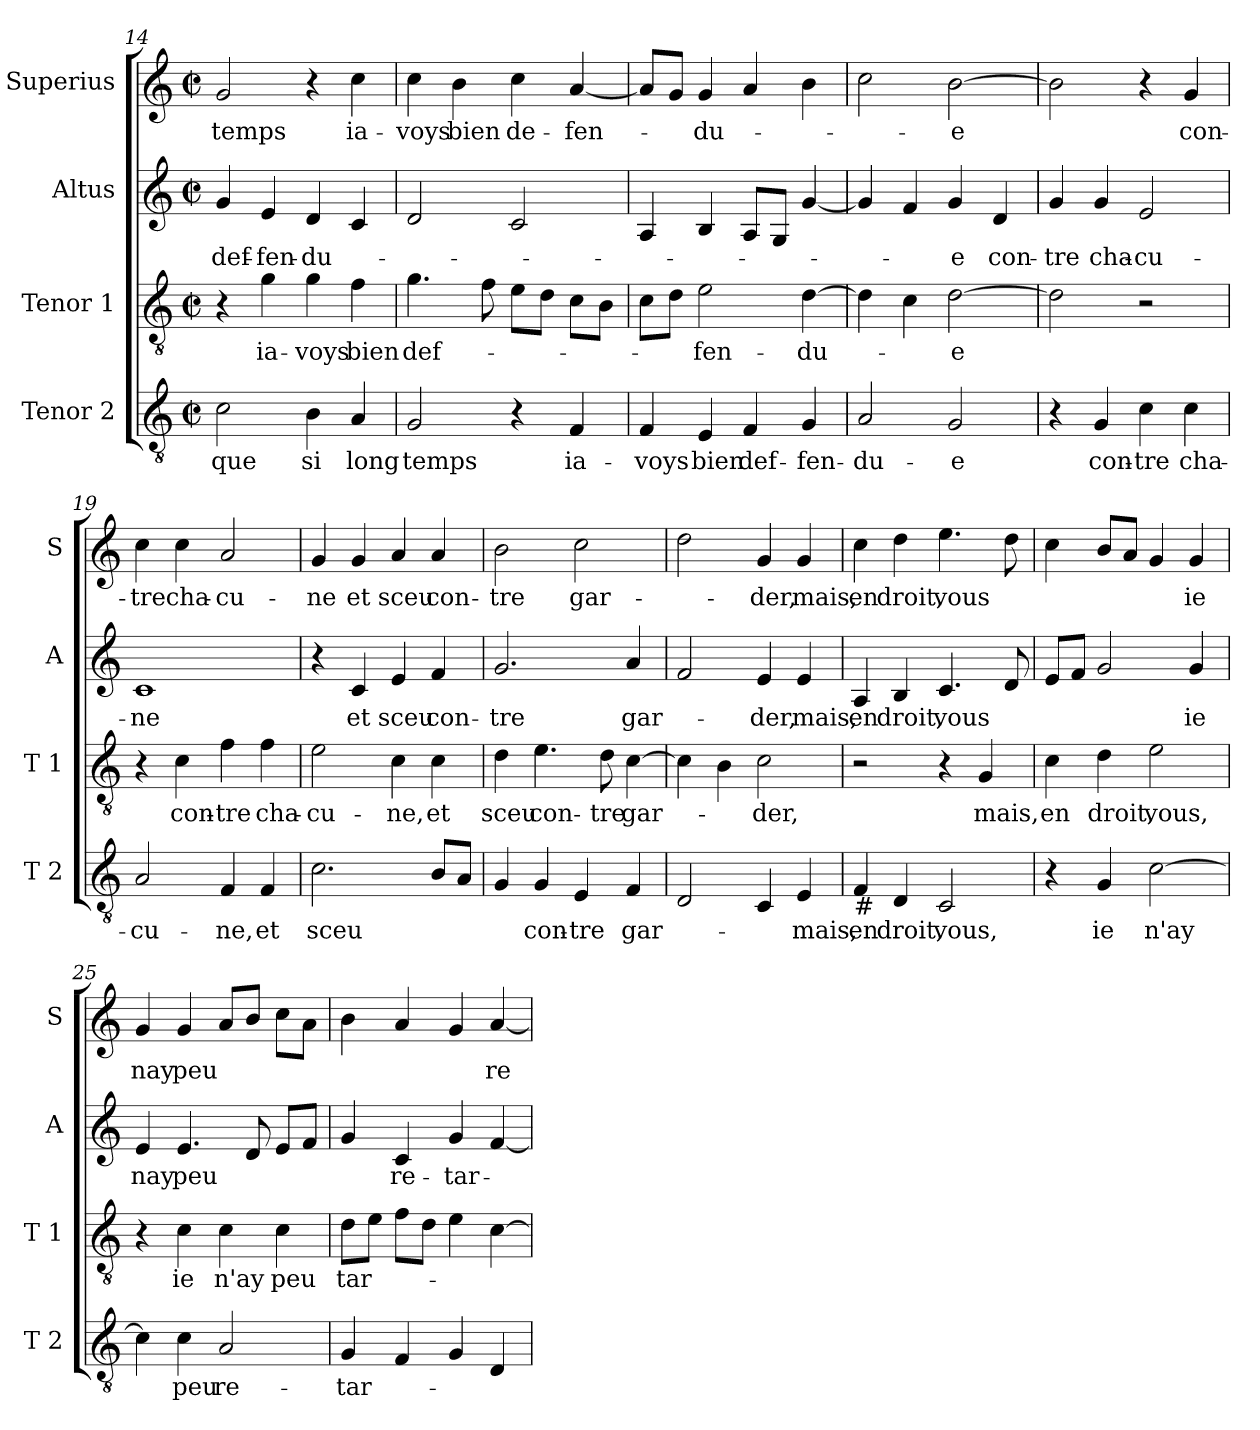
**kern	**text	**kern	**text	**kern	**text	**kern	**text
*part4	*part4	*part3	*part3	*part2	*part2	*part1	*part1
*staff4	*staff4	*staff3	*staff3	*staff2	*staff2	*staff1	*staff1
*I"Tenor 2	*	*I"Tenor 1	*	*I"Altus	*	*I"Superius	*
*I'T 2	*	*I'T 1	*	*I'A	*	*I'S	*
*clefGv2	*	*clefGv2	*	*clefG2	*	*clefG2	*
*k[]	*	*k[]	*	*k[]	*	*k[]	*
*C:	*	*C:	*	*C:	*	*C:	*
*M2/2	*	*M2/2	*	*M2/2	*	*M2/2	*
*met(c|)	*	*met(c|)	*	*met(c|)	*	*met(c|)	*
=14	=14	=14	=14	=14	=14	=14	=14
!	!LO:LY:b	!	!	!	!LO:LY:b	!	!LO:LY:b
2c\	que	4r	.	4g/	def-	2g/	temps
!	!	!	!LO:LY:b	!	!LO:LY:b	!	!
.	.	4g\	ia-	4e/	-fen-	.	.
!	!LO:LY:b	!	!LO:LY:b	!	!LO:LY:b	!	!
4B\	si	4g\	-voys	4d/	-du-	4r	.
!	!LO:LY:b	!	!LO:LY:b	!	!	!	!LO:LY:b
4A/	long	4f\	bien	4c/	.	4cc\	ia-
=15	=15	=15	=15	=15	=15	=15	=15
!	!LO:LY:b	!	!LO:LY:b	!	!	!	!LO:LY:b
2G/	temps	4.g\	def-	2d/	.	4cc\	-voys
!	!	!	!	!	!	!	!LO:LY:b
.	.	.	.	.	.	4b\	bien
.	.	8f\	.	.	.	.	.
!	!	!	!	!	!	!	!LO:LY:b
4r	.	8e\L	.	2c/	.	4cc\	de-
.	.	8d\J	.	.	.	.	.
!	!LO:LY:b	!	!	!	!	!	!LO:LY:b
4F/	ia-	8c\L	.	.	.	[4a/	-fen-
.	.	8B\J	.	.	.	.	.
!!LO:PB:g=z
=16	=16	=16	=16	=16	=16	=16	=16
!	!LO:LY:b	!	!	!	!	!	!
4F/	-voys	8c\L	.	4A/	.	8a/L]	.
.	.	8d\J	.	.	.	8g/J	.
!	!LO:LY:b	!	!LO:LY:b	!	!	!	!LO:LY:b
4E/	bien	2e\	-fen-	4B/	.	4g/	-du-
!	!LO:LY:b	!	!	!	!	!	!
4F/	def-	.	.	8A/L	.	4a/	.
.	.	.	.	8G/J	.	.	.
!	!LO:LY:b	!	!LO:LY:b	!	!	!	!
4G/	-fen-	[4d\	-du-	[4g/	.	4b\	.
=17	=17	=17	=17	=17	=17	=17	=17
!	!LO:LY:b	!	!	!	!	!	!
2A/	-du-	4d\]	.	4g/]	.	2cc\	.
.	.	4c\	.	4f/	.	.	.
!	!LO:LY:b	!	!LO:LY:b	!	!LO:LY:b	!	!LO:LY:b
2G/	-e	[2d\	-e	4g/	-e	[2b\	-e
!	!	!	!	!	!LO:LY:b	!	!
.	.	.	.	4d/	con-	.	.
=18	=18	=18	=18	=18	=18	=18	=18
!	!	!	!	!	!LO:LY:b	!	!
4r	.	2d\]	.	4g/	-tre	2b\]	.
!	!LO:LY:b	!	!	!	!LO:LY:b	!	!
4G/	con-	.	.	4g/	cha-	.	.
!	!LO:LY:b	!	!	!	!LO:LY:b	!	!
4c\	-tre	2r	.	2e/	-cu-	4r	.
!	!LO:LY:b	!	!	!	!	!	!LO:LY:b
4c\	cha-	.	.	.	.	4g/	con-
=19	=19	=19	=19	=19	=19	=19	=19
!	!LO:LY:b	!	!	!	!LO:LY:b	!	!LO:LY:b
2A/	-cu-	4r	.	1c	-ne	4cc\	-tre
!	!	!	!LO:LY:b	!	!	!	!LO:LY:b
.	.	4c\	con-	.	.	4cc\	cha-
!	!LO:LY:b	!	!LO:LY:b	!	!	!	!LO:LY:b
4F/	-ne,	4f\	-tre	.	.	2a/	-cu-
!	!LO:LY:b	!	!LO:LY:b	!	!	!	!
4F/	et	4f\	cha-	.	.	.	.
=20	=20	=20	=20	=20	=20	=20	=20
!	!LO:LY:b	!	!LO:LY:b	!	!	!	!LO:LY:b
2.c\	sceu	2e\	-cu-	4r	.	4g/	-ne
!	!	!	!	!	!LO:LY:b	!	!LO:LY:b
.	.	.	.	4c/	et	4g/	et
!	!	!	!LO:LY:b	!	!LO:LY:b	!	!LO:LY:b
.	.	4c\	-ne,	4e/	sceu	4a/	sceu
!	!	!	!LO:LY:b	!	!LO:LY:b	!	!LO:LY:b
8B/L	.	4c\	et	4f/	con-	4a/	con-
8A/J	.	.	.	.	.	.	.
!!LO:LB:g=z
=21	=21	=21	=21	=21	=21	=21	=21
!	!	!	!LO:LY:b	!	!LO:LY:b	!	!LO:LY:b
4G/	.	4d\	sceu	2.g/	-tre	2b\	-tre
!	!LO:LY:b	!	!LO:LY:b	!	!	!	!
4G/	con-	4.e\	con-	.	.	.	.
!	!LO:LY:b	!	!	!	!	!	!LO:LY:b
4E/	-tre	.	.	.	.	2cc\	gar-
!	!	!	!LO:LY:b	!	!	!	!
.	.	8d\	-tre	.	.	.	.
!	!LO:LY:b	!	!LO:LY:b	!	!LO:LY:b	!	!
4F/	gar-	[4c\	gar-	4a/	gar-	.	.
=22	=22	=22	=22	=22	=22	=22	=22
2D/	.	4c\]	.	2f/	.	2dd\	.
.	.	4B\	.	.	.	.	.
!	!	!	!LO:LY:b	!	!LO:LY:b	!	!LO:LY:b
4C/	.	2c\	-der,	4e/	-der,	4g/	-der,
!	!LO:LY:b	!	!	!	!LO:LY:b	!	!LO:LY:b
4E/	-mais,	.	.	4e/	mais,	4g/	mais,
=23	=23	=23	=23	=23	=23	=23	=23
!LO:TX:b:t=#	!	!	!	!	!	!	!
!	!LO:LY:b	!	!	!	!LO:LY:b	!	!LO:LY:b
4F/	en	2r	.	4A/	en	4cc\	en
!	!LO:LY:b	!	!	!	!LO:LY:b	!	!LO:LY:b
4D/	droit,	.	.	4B/	droit,	4dd\	droit,
!	!LO:LY:b	!	!	!	!LO:LY:b	!	!LO:LY:b
2C/	vous,	4r	.	4.c/	vous	4.ee\	vous
!	!	!	!LO:LY:b	!	!	!	!
.	.	4G/	mais,	.	.	.	.
.	.	.	.	8d/	.	8dd\	.
=24	=24	=24	=24	=24	=24	=24	=24
!	!	!	!LO:LY:b	!	!	!	!
4r	.	4c\	en	8e/L	.	4cc\	.
.	.	.	.	8f/J	.	.	.
!	!LO:LY:b	!	!LO:LY:b	!	!	!	!
4G/	ie	4d\	droit,	2g/	.	8b/L	.
.	.	.	.	.	.	8a/J	.
!	!LO:LY:b	!	!LO:LY:b	!	!	!	!
[2c\	n'ay	2e\	vous,	.	.	4g/	.
!	!	!	!	!	!LO:LY:b	!	!LO:LY:b
.	.	.	.	4g/	ie	4g/	ie
=25	=25	=25	=25	=25	=25	=25	=25
!	!	!	!	!	!LO:LY:b	!	!LO:LY:b
4c\]	.	4r	.	4e/	nay	4g/	nay
!	!LO:LY:b	!	!LO:LY:b	!	!LO:LY:b	!	!LO:LY:b
4c\	peu	4c\	ie	4.e/	peu	4g/	peu
!	!LO:LY:b	!	!LO:LY:b	!	!	!	!
2A/	re-	4c\	n'ay	.	.	8a/L	.
.	.	.	.	8d/	.	8b/J	.
!	!	!	!LO:LY:b	!	!	!	!
.	.	4c\	peu	8e/L	.	8cc\L	.
.	.	.	.	8f/J	.	8a\J	.
!!LO:LB:g=z
=26	=26	=26	=26	=26	=26	=26	=26
!	!LO:LY:b	!	!LO:LY:b	!	!	!	!
4G/	-tar-	8d\L	tar-	4g/	.	4b\	.
.	.	8e\J	.	.	.	.	.
!	!	!	!	!	!LO:LY:b	!	!
4F/	.	8f\L	.	4c/	re-	4a/	.
.	.	8d\J	.	.	.	.	.
!	!	!	!	!	!LO:LY:b	!	!
4G/	.	4e\	.	4g/	-tar-	4g/	.
!	!	!	!	!	!	!	!LO:LY:b
4D/	.	[4c\	.	[4f/	.	[4a/	re-
=	=	=	=	=	=	=	=
*-	*-	*-	*-	*-	*-	*-	*-
